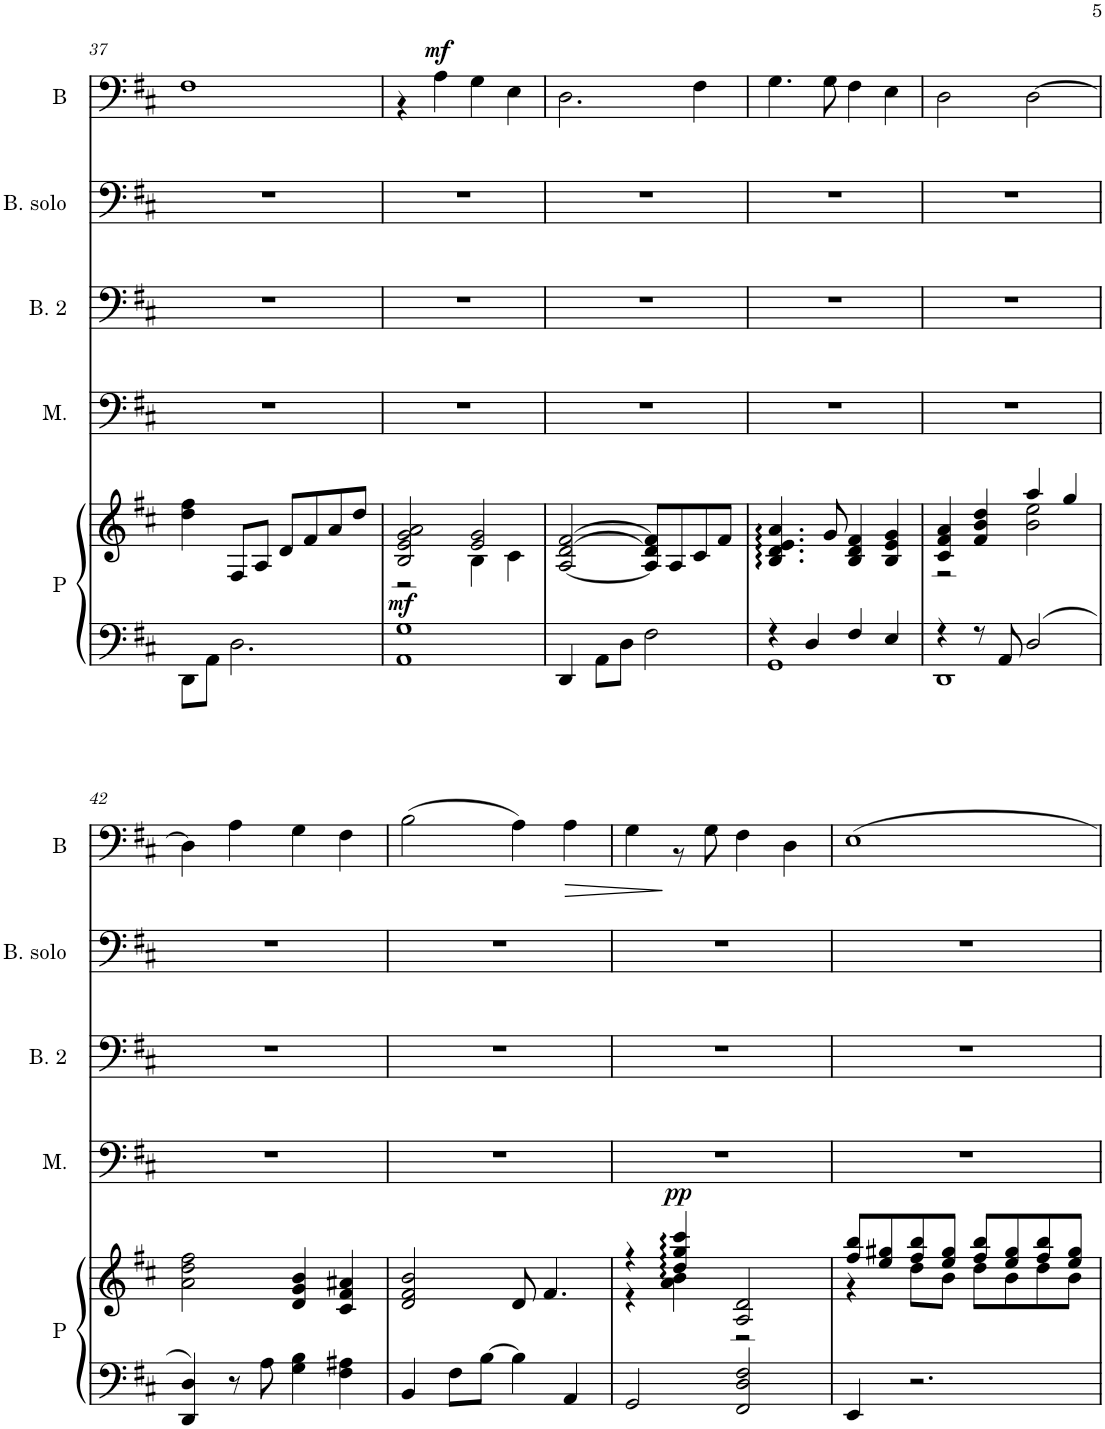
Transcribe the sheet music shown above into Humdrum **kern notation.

**kern	**kern	**dynam	**kern	**kern	**kern	**kern	**dynam
*part5	*part5	*part5	*part4	*part3	*part2	*part1	*part1
*staff6	*staff5	*staff5/6	*staff4	*staff3	*staff2	*staff1	*staff1
*I"Piano	*	*	*I"Men	*I"Bass 2	*I"Bass solo	*I"Bass	*
*I'P	*	*	*I'M.	*I'B. 2	*I'B. solo	*I'B	*
!!LO:PB:g=z
*clefF4	*clefG2	*	*clefF4	*clefF4	*clefF4	*clefF4	*
*k[f#c#]	*k[f#c#]	*	*k[f#c#]	*k[f#c#]	*k[f#c#]	*k[f#c#]	*
*M4/4	*M4/4	*	*M4/4	*M4/4	*M4/4	*M4/4	*
=37	=37	=37	=37	=37	=37	=37	=37
*^	*	*	*	*	*	*^	*
1ryy	8DD\L	4dd\ 4ff#\	.	1r	1r	1r	1ryy	1F#	.
.	8AA\J	.	.	.	.	.	.	.	.
.	2.D\	8F#/L	.	.	.	.	.	.	.
.	.	8A/J	.	.	.	.	.	.	.
.	.	8d/L	.	.	.	.	.	.	.
.	.	8f#/	.	.	.	.	.	.	.
.	.	8a/	.	.	.	.	.	.	.
.	.	8dd/J	.	.	.	.	.	.	.
=38	=38	=38	=38	=38	=38	=38	=38	=38	=38
*	*	*^	*	*	*	*	*	*	*
!	!	!	!	!LO:DY:a=2	!	!	!	!	!	!
1ryy	1AA 1G	2B/ 2e/ 2g/ 2a/	2r	mf	1r	1r	1r	1ryy	4r	.
!	!	!	!	!	!	!	!	!	!	!LO:DY:a
.	.	.	.	.	.	.	.	.	4A\	mf
.	.	2e/ 2g/	4B\	.	.	.	.	.	4G\	.
.	.	.	4c#\	.	.	.	.	.	4E\	.
*	*	*v	*v	*	*	*	*	*	*	*
=39	=39	=39	=39	=39	=39	=39	=39	=39	=39
1ryy	4DD/	[<2A/ [>2d/ [>2f#/	.	1r	1r	1r	1ryy	2.D\	.
.	8AA\L	.	.	.	.	.	.	.	.
.	8D\J	.	.	.	.	.	.	.	.
.	2F#\	8A/] 8d/] 8f#/]L	.	.	.	.	.	.	.
.	.	8A/	.	.	.	.	.	.	.
.	.	8c#/	.	.	.	.	.	4F#\	.
.	.	8f#/J	.	.	.	.	.	.	.
=40	=40	=40	=40	=40	=40	=40	=40	=40	=40
4r	1GG	4.B/ 4.d/ 4.e/ 4.a/	.	1r	1r	1r	1ryy	4.G\	.
4D/	.	.	.	.	.	.	.	.	.
.	.	8g/	.	.	.	.	.	8G\	.
4F#/	.	4B/ 4d/ 4f#/	.	.	.	.	.	4F#\	.
4E/	.	4B/ 4e/ 4g/	.	.	.	.	.	4E\	.
=41	=41	=41	=41	=41	=41	=41	=41	=41	=41
*	*	*^	*	*	*	*	*	*	*
4r	1DD	4c#/ 4f#/ 4a/	2r	.	1r	1r	1r	1ryy	2D\	.
8r	.	4f#/ 4b/ 4dd/	.	.	.	.	.	.	.	.
8AA/	.	.	.	.	.	.	.	.	.	.
2D/	.	4aa/	2b\ 2ee\	.	.	.	.	.	[>2D\	.
.	.	4gg/	.	.	.	.	.	.	.	.
*v	*v	*	*	*	*	*	*	*	*	*
!!LO:LB:g=z	!!
=42	=42	=42	=42	=42	=42	=42	=42	=42	=42
4DD/ 4D/	1ryy	2a\ 2dd\ 2ff#\	.	1r	1r	1r	1ryy	4D\]	.
8r	.	.	.	.	.	.	.	4A\	.
8A\	.	.	.	.	.	.	.	.	.
4G\ 4B\	.	4d/ 4g/ 4b/	.	.	.	.	.	4G\	.
4F#\ 4A#X\	.	4c#/ 4f#/ 4a#X/	.	.	.	.	.	4F#\	.
=43	=43	=43	=43	=43	=43	=43	=43	=43	=43
4BB/	1ryy	2d/ 2f#/ 2b/	.	1r	1r	1r	1ryy	(>2B\	.
8F#\L	.	.	.	.	.	.	.	.	.
[>8B\J	.	.	.	.	.	.	.	.	.
4B\]	.	8d/	.	.	.	.	.	4A\)	.
.	.	4.f#/	.	.	.	.	.	.	.
!	!	!	!	!	!	!	!	!	!LO:HP:b
4AA/	.	.	.	.	.	.	.	4A\	>
=44	=44	=44	=44	=44	=44	=44	=44	=44	=44
2GG/	4r	4r	.	1r	1r	1r	1ryy	4G\	.
!	!	!	!LO:DY:a	!	!	!	!	!	!
.	4dd/ 4gg/ 4ccc#/	4a\ 4b\	pp	.	.	.	.	8r	]
.	.	.	.	.	.	.	.	8G\	.
2FF#/ 2D/ 2F#/	2A/ 2d/	2r	.	.	.	.	.	4F#\	.
.	.	.	.	.	.	.	.	4D\	.
=45	=45	=45	=45	=45	=45	=45	=45	=45	=45
4EE/	8ff#/ 8bb/L	4r	.	1r	1r	1r	1ryy	1E	.
.	8ee/ 8gg#X/	.	.	.	.	.	.	.	.
2.r	8ff#/ 8bb/	8dd\L	.	.	.	.	.	.	.
.	8ee/ 8gg#/J	8b\J	.	.	.	.	.	.	.
.	8ff#/ 8bb/L	8dd\L	.	.	.	.	.	.	.
.	8ee/ 8gg#/	8b\	.	.	.	.	.	.	.
.	8ff#/ 8bb/	8dd\	.	.	.	.	.	.	.
.	8ee/ 8gg#/J	8b\J	.	.	.	.	.	.	.
*	*v	*v	*	*	*	*	*v	*v	*
=	=	=	=	=	=	=	=
*-	*-	*-	*-	*-	*-	*-	*-
